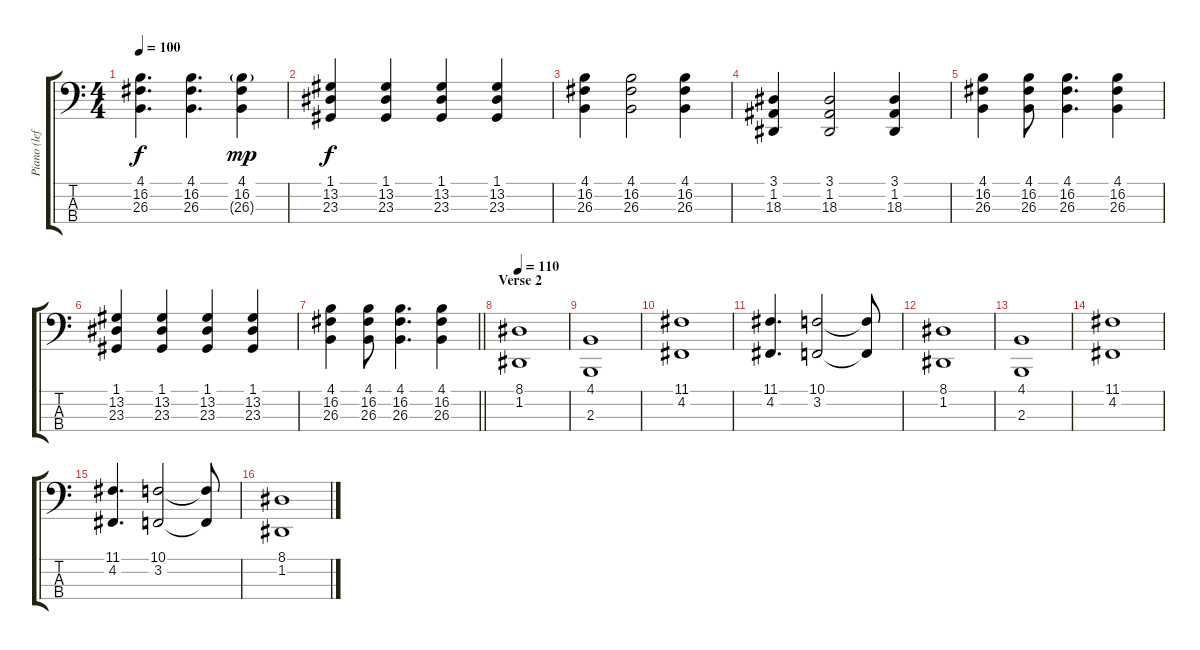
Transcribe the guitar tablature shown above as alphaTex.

\track ("Piano (left)" "Piano (lef") {instrument acousticgrandpiano}
\staff {score tabs}
\tuning (G2 D2 A1 E1) {hide}
\ts (4 4)
\tempo 100
\clef f4
\ks c
(4.1 16.2 26.3).4{d dy f} (4.1 16.2 26.3).4{d} (4.1 16.2 26.3{g}).4{dy mp} |
(1.1 13.2 23.3).4{dy f} (1.1 13.2 23.3).4 (1.1 13.2 23.3).4 (1.1 13.2 23.3).4 |
(4.1 16.2 26.3).4 (4.1 16.2 26.3).2 (4.1 16.2 26.3).4 |
(3.1 1.2 18.3).4 (3.1 1.2 18.3).2 (3.1 1.2 18.3).4 |
(4.1 16.2 26.3).4 (4.1 16.2 26.3).8 (4.1 16.2 26.3).4{d} (4.1 16.2 26.3).4 |
(1.1 13.2 23.3).4 (1.1 13.2 23.3).4 (1.1 13.2 23.3).4 (1.1 13.2 23.3).4 |
\barLineRight lightlight
(4.1 16.2 26.3).4 (4.1 16.2 26.3).8 (4.1 16.2 26.3).4{d} (4.1 16.2 26.3).4 |
\section ("" "Verse 2")
\tempo 110
(8.1 1.2).1{volume 11 instrument stringensemble1} |
(4.1 2.3).1 |
(11.1 4.2).1 |
(11.1 4.2).4{d} (10.1 3.2).2 (10.1{t} 3.2{t}).8 |
(8.1 1.2).1 |
(4.1 2.3).1 |
(11.1 4.2).1 |
(11.1 4.2).4{d} (10.1 3.2).2 (10.1{t} 3.2{t}).8 |
(8.1 1.2).1
